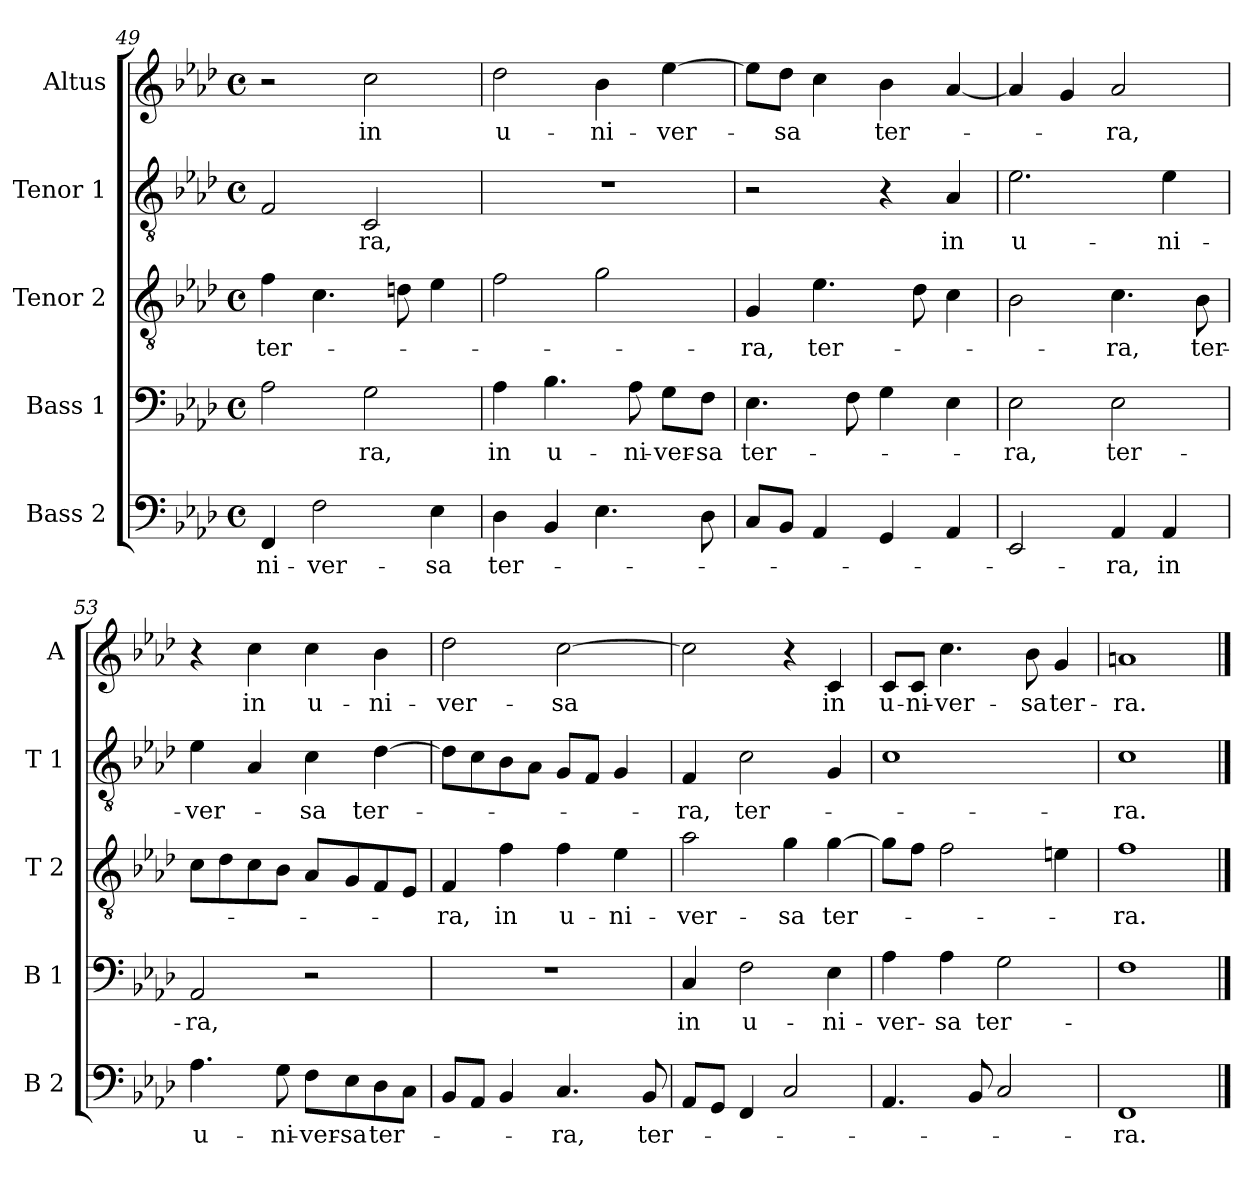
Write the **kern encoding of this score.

**kern	**text	**kern	**text	**kern	**text	**kern	**text	**kern	**text
*part5	*part5	*part4	*part4	*part3	*part3	*part2	*part2	*part1	*part1
*staff5	*staff5	*staff4	*staff4	*staff3	*staff3	*staff2	*staff2	*staff1	*staff1
*I"Bass 2	*	*I"Bass 1	*	*I"Tenor 2	*	*I"Tenor 1	*	*I"Altus	*
*I'B 2	*	*I'B 1	*	*I'T 2	*	*I'T 1	*	*I'A	*
!!LO:LB:g=z
*clefF4	*	*clefF4	*	*clefGv2	*	*clefGv2	*	*clefG2	*
*k[b-e-a-d-]	*	*k[b-e-a-d-]	*	*k[b-e-a-d-]	*	*k[b-e-a-d-]	*	*k[b-e-a-d-]	*
*A-:	*	*A-:	*	*A-:	*	*A-:	*	*A-:	*
*M4/4	*	*M4/4	*	*M4/4	*	*M4/4	*	*M4/4	*
*met(c)	*	*met(c)	*	*met(c)	*	*met(c)	*	*met(c)	*
=49	=49	=49	=49	=49	=49	=49	=49	=49	=49
!	!LO:LY:b	!	!	!	!LO:LY:b	!	!	!	!
4FF/	-ni-	2A-\	.	4f\	ter-	2F/	.	2r	.
!	!LO:LY:b	!	!	!	!	!	!	!	!
2F\	-ver-	.	.	4.c\	.	.	.	.	.
!	!	!	!LO:LY:b	!	!	!	!LO:LY:b	!	!LO:LY:b
.	.	2G\	-ra,	.	.	2C/	-ra,	2cc\	in
.	.	.	.	8dn\	.	.	.	.	.
!	!LO:LY:b	!	!	!	!	!	!	!	!
4E-\	-sa	.	.	4e-\	.	.	.	.	.
=50	=50	=50	=50	=50	=50	=50	=50	=50	=50
!	!LO:LY:b	!	!LO:LY:b	!	!	!	!	!	!LO:LY:b
4D-\	ter-	4A-\	in	2f\	.	1r	.	2dd-\	u-
!	!	!	!LO:LY:b	!	!	!	!	!	!
4BB-/	.	4.B-\	u-	.	.	.	.	.	.
!	!	!	!	!	!	!	!	!	!LO:LY:b
4.E-\	.	.	.	2g\	.	.	.	4b-\	-ni-
!	!	!	!LO:LY:b	!	!	!	!	!	!
.	.	8A-\	-ni-	.	.	.	.	.	.
!	!	!	!LO:LY:b	!	!	!	!	!	!LO:LY:b
.	.	8G\L	-ver-	.	.	.	.	[4ee-\	-ver-
!	!	!	!LO:LY:b	!	!	!	!	!	!
8D-\	.	8F\J	-sa	.	.	.	.	.	.
=51	=51	=51	=51	=51	=51	=51	=51	=51	=51
!	!	!	!LO:LY:b	!	!LO:LY:b	!	!	!	!
8C/L	.	4.E-\	ter-	4G/	-ra,	2r	.	8ee-\L]	.
!	!	!	!	!	!	!	!	!	!LO:LY:b
8BB-/J	.	.	.	.	.	.	.	8dd-\J	-sa
!	!	!	!	!	!LO:LY:b	!	!	!	!
4AA-/	.	.	.	4.e-\	ter-	.	.	4cc\	.
.	.	8F\	.	.	.	.	.	.	.
!	!	!	!	!	!	!	!	!	!LO:LY:b
4GG/	.	4G\	.	.	.	4r	.	4b-\	ter-
.	.	.	.	8d-\	.	.	.	.	.
!	!	!	!	!	!	!	!LO:LY:b	!	!
4AA-/	.	4E-\	.	4c\	.	4A-/	in	[4a-/	.
=52	=52	=52	=52	=52	=52	=52	=52	=52	=52
!	!	!	!LO:LY:b	!	!	!	!LO:LY:b	!	!
2EE-/	.	2E-\	-ra,	2B-\	.	2.e-\	u-	4a-/]	.
.	.	.	.	.	.	.	.	4g/	.
!	!LO:LY:b	!	!LO:LY:b	!	!LO:LY:b	!	!	!	!LO:LY:b
4AA-/	-ra,	2E-\	ter-	4.c\	-ra,	.	.	2a-/	-ra,
!	!LO:LY:b	!	!	!	!	!	!LO:LY:b	!	!
4AA-/	in	.	.	.	.	4e-\	-ni-	.	.
!	!	!	!	!	!LO:LY:b	!	!	!	!
.	.	.	.	8B-\	ter-	.	.	.	.
=53	=53	=53	=53	=53	=53	=53	=53	=53	=53
!	!LO:LY:b	!	!LO:LY:b	!	!	!	!LO:LY:b	!	!
4.A-\	u-	2AA-/	-ra,	8c\L	.	4e-\	-ver-	4r	.
.	.	.	.	8d-\	.	.	.	.	.
!	!	!	!	!	!	!	!	!	!LO:LY:b
.	.	.	.	8c\	.	4A-/	.	4cc\	in
!	!LO:LY:b	!	!	!	!	!	!	!	!
8G\	-ni-	.	.	8B-\J	.	.	.	.	.
!	!LO:LY:b	!	!	!	!	!	!LO:LY:b	!	!LO:LY:b
8F\L	-ver-	2r	.	8A-/L	.	4c\	-sa	4cc\	u-
!	!LO:LY:b	!	!	!	!	!	!	!	!
8E-\	-sa	.	.	8G/	.	.	.	.	.
!	!LO:LY:b	!	!	!	!	!	!LO:LY:b	!	!LO:LY:b
8D-\	ter-	.	.	8F/	.	[4d-\	ter-	4b-\	-ni-
8C\J	.	.	.	8E-/J	.	.	.	.	.
!!LO:LB:g=z
=54	=54	=54	=54	=54	=54	=54	=54	=54	=54
!	!	!	!	!	!LO:LY:b	!	!	!	!LO:LY:b
8BB-/L	.	1r	.	4F/	-ra,	8d-\L]	.	2dd-\	-ver-
8AA-/J	.	.	.	.	.	8c\	.	.	.
!	!	!	!	!	!LO:LY:b	!	!	!	!
4BB-/	.	.	.	4f\	in	8B-\	.	.	.
.	.	.	.	.	.	8A-\J	.	.	.
!	!LO:LY:b	!	!	!	!LO:LY:b	!	!	!	!LO:LY:b
4.C/	-ra,	.	.	4f\	u-	8G/L	.	[2cc\	-sa
.	.	.	.	.	.	8F/J	.	.	.
!	!	!	!	!	!LO:LY:b	!	!	!	!
.	.	.	.	4e-\	-ni-	4G/	.	.	.
!	!LO:LY:b	!	!	!	!	!	!	!	!
8BB-/	ter-	.	.	.	.	.	.	.	.
=55	=55	=55	=55	=55	=55	=55	=55	=55	=55
!	!	!	!LO:LY:b	!	!LO:LY:b	!	!LO:LY:b	!	!
8AA-/L	.	4C/	in	2a-\	-ver-	4F/	-ra,	2cc\]	.
8GG/J	.	.	.	.	.	.	.	.	.
!	!	!	!LO:LY:b	!	!	!	!LO:LY:b	!	!
4FF/	.	2F\	u-	.	.	2c\	ter-	.	.
!	!	!	!	!	!LO:LY:b	!	!	!	!
2C/	.	.	.	4g\	-sa	.	.	4r	.
!	!	!	!LO:LY:b	!	!LO:LY:b	!	!	!	!LO:LY:b
.	.	4E-\	-ni-	[4g\	ter-	4G/	.	4c/	in
=56	=56	=56	=56	=56	=56	=56	=56	=56	=56
!	!	!	!LO:LY:b	!	!	!	!	!	!LO:LY:b
4.AA-/	.	4A-\	-ver-	8g\L]	.	1c	.	8c/L	u-
!	!	!	!	!	!	!	!	!	!LO:LY:b
.	.	.	.	8f\J	.	.	.	8c/J	-ni-
!	!	!	!LO:LY:b	!	!	!	!	!	!LO:LY:b
.	.	4A-\	-sa	2f\	.	.	.	4.cc\	-ver-
8BB-/	.	.	.	.	.	.	.	.	.
!	!	!	!LO:LY:b	!	!	!	!	!	!
2C/	.	2G\	ter-	.	.	.	.	.	.
!	!	!	!	!	!	!	!	!	!LO:LY:b
.	.	.	.	.	.	.	.	8b-\	-sa
!	!	!	!	!	!	!	!	!	!LO:LY:b
.	.	.	.	4en\	.	.	.	4g/	ter-
=57	=57	=57	=57	=57	=57	=57	=57	=57	=57
!	!LO:LY:b	!	!	!	!LO:LY:b	!	!LO:LY:b	!	!LO:LY:b
1FF	-ra.	1F	.	1f	-ra.	1c	-ra.	1an	-ra.
==	==	==	==	==	==	==	==	==	==
*-	*-	*-	*-	*-	*-	*-	*-	*-	*-
